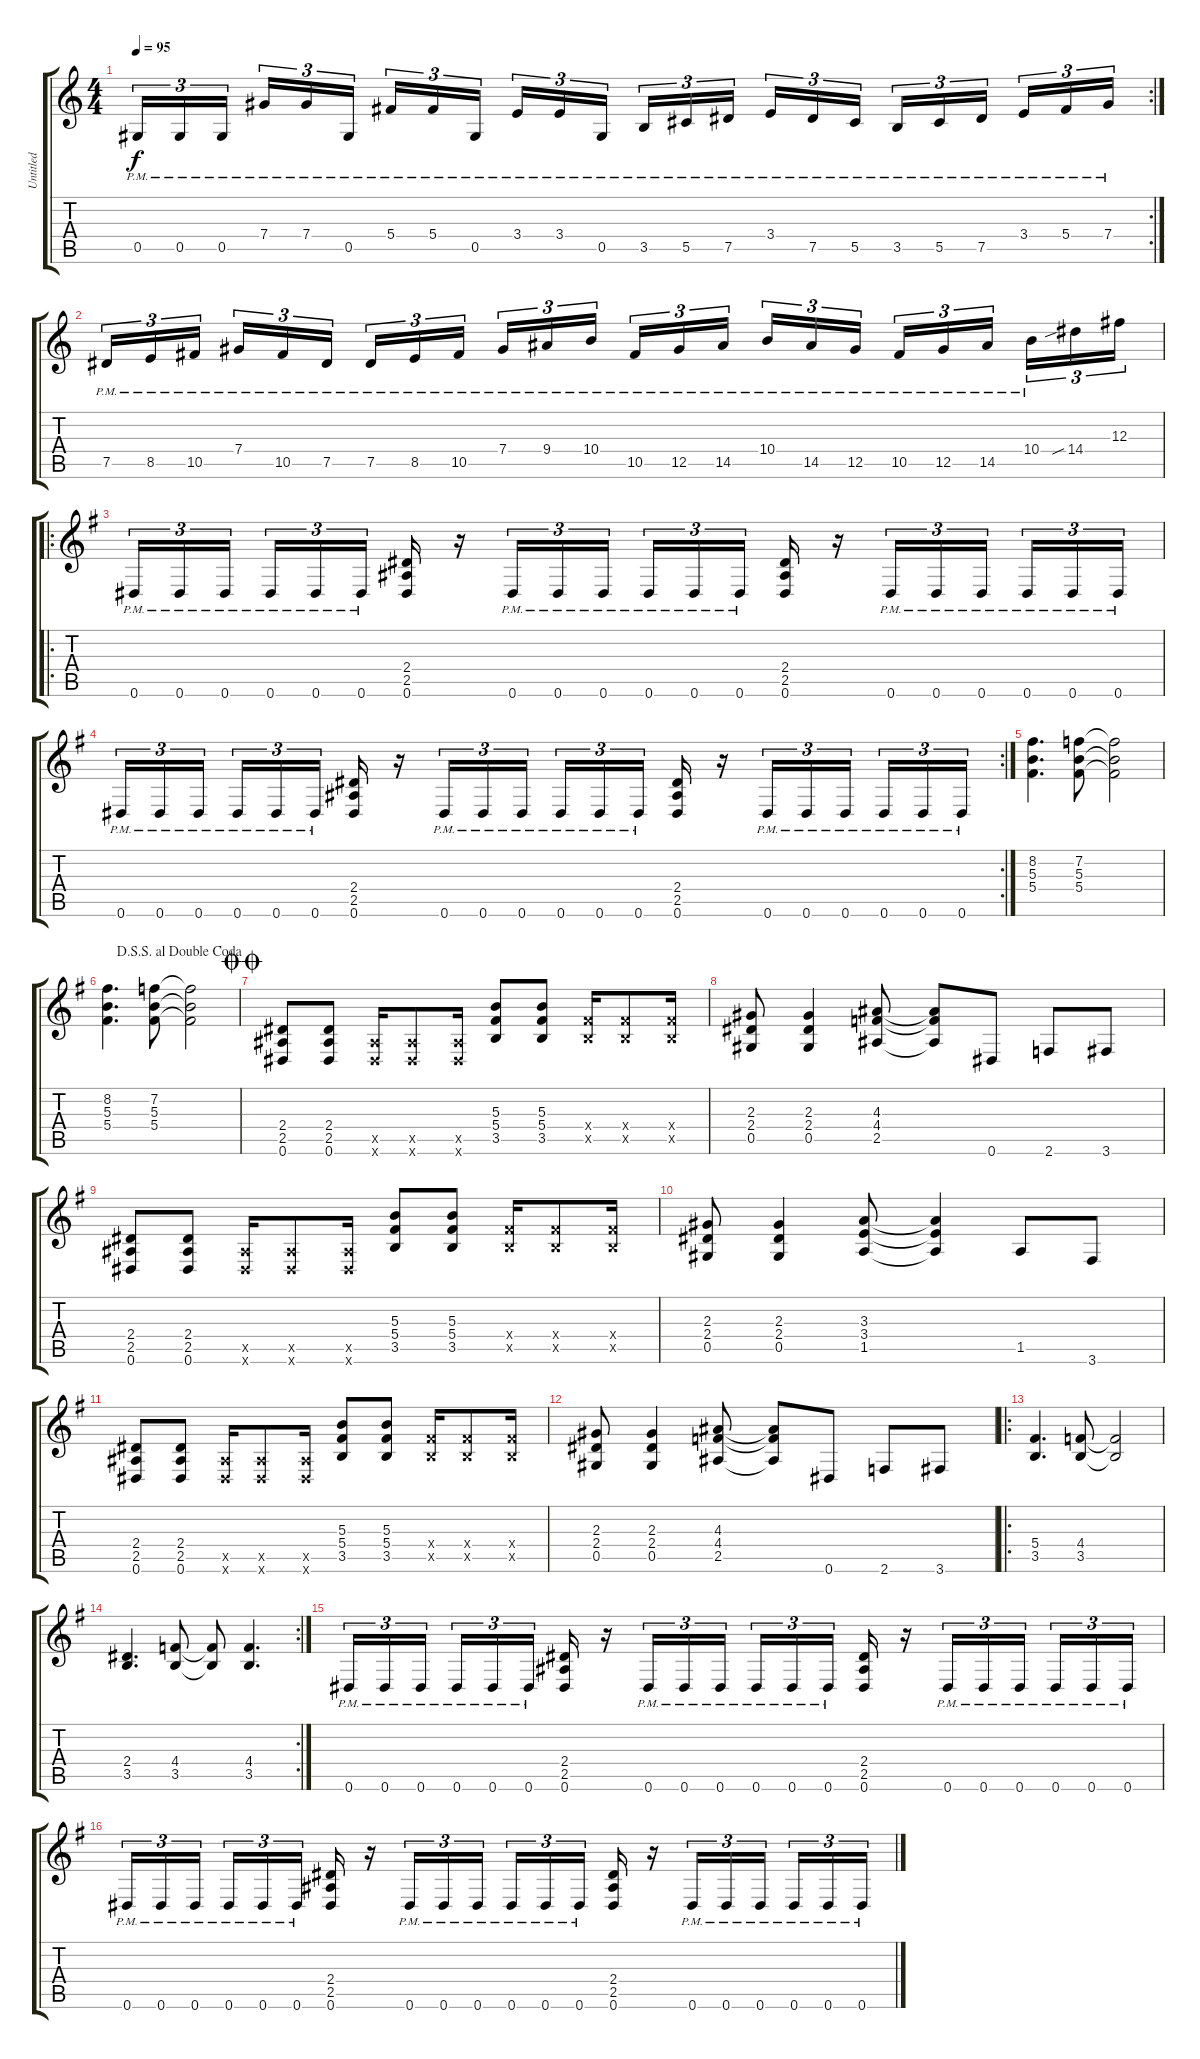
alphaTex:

\track ("Untitled" "Untitled") {instrument distortionguitar}
\staff {score tabs}
\tuning (Eb4 Bb3 Gb3 Db3 Ab2 Eb2) {hide}
\rc 2
\ts (4 4)
\tempo 95
\clef g2
\ks c
0.5{pm}.16{tu (3 2) dy f} 0.5{pm}.16{tu (3 2)} 0.5{pm}.16{tu (3 2) beam splitsecondary} 7.4{pm}.16{tu (3 2)} 7.4{pm}.16{tu (3 2)} 0.5{pm}.16{tu (3 2)} 5.4{pm}.16{tu (3 2)} 5.4{pm}.16{tu (3 2)} 0.5{pm}.16{tu (3 2) beam splitsecondary} 3.4{pm}.16{tu (3 2)} 3.4{pm}.16{tu (3 2)} 0.5{pm}.16{tu (3 2)} 3.5{pm}.16{tu (3 2)} 5.5{pm}.16{tu (3 2)} 7.5{pm}.16{tu (3 2) beam splitsecondary} 3.4{pm}.16{tu (3 2)} 7.5{pm}.16{tu (3 2)} 5.5{pm}.16{tu (3 2)} 3.5{pm}.16{tu (3 2)} 5.5{pm}.16{tu (3 2)} 7.5{pm}.16{tu (3 2) beam splitsecondary} 3.4{pm}.16{tu (3 2)} 5.4{pm}.16{tu (3 2)} 7.4{pm}.16{tu (3 2)} |
7.5{pm}.16{tu (3 2)} 8.5{pm}.16{tu (3 2)} 10.5{pm}.16{tu (3 2) beam splitsecondary} 7.4{pm}.16{tu (3 2)} 10.5{pm}.16{tu (3 2)} 7.5{pm}.16{tu (3 2)} 7.5{pm}.16{tu (3 2)} 8.5{pm}.16{tu (3 2)} 10.5{pm}.16{tu (3 2) beam splitsecondary} 7.4{pm}.16{tu (3 2)} 9.4{pm}.16{tu (3 2)} 10.4{pm}.16{tu (3 2)} 10.5{pm}.16{tu (3 2)} 12.5{pm}.16{tu (3 2)} 14.5{pm}.16{tu (3 2) beam splitsecondary} 10.4{pm}.16{tu (3 2)} 14.5{pm}.16{tu (3 2)} 12.5{pm}.16{tu (3 2)} 10.5{pm}.16{tu (3 2)} 12.5{pm}.16{tu (3 2)} 14.5{pm}.16{tu (3 2) beam splitsecondary} 10.4{pm}.16{tu (3 2)} 14.4{sib}.16{tu (3 2)} 12.3.16{tu (3 2)} |
\ro
\ks g
0.6{pm}.16{tu (3 2)} 0.6{pm}.16{tu (3 2)} 0.6{pm}.16{tu (3 2) beam splitsecondary} 0.6{pm}.16{tu (3 2)} 0.6{pm}.16{tu (3 2)} 0.6{pm}.16{tu (3 2)} (2.4 2.5 0.6).16 r.16 0.6{pm}.16{tu (3 2)} 0.6{pm}.16{tu (3 2)} 0.6{pm}.16{tu (3 2)} 0.6{pm}.16{tu (3 2)} 0.6{pm}.16{tu (3 2)} 0.6{pm}.16{tu (3 2) beam splitsecondary} (2.4 2.5 0.6).16 r.16 0.6{pm}.16{tu (3 2)} 0.6{pm}.16{tu (3 2)} 0.6{pm}.16{tu (3 2) beam splitsecondary} 0.6{pm}.16{tu (3 2)} 0.6{pm}.16{tu (3 2)} 0.6{pm}.16{tu (3 2)} |
\rc 2
0.6{pm}.16{tu (3 2)} 0.6{pm}.16{tu (3 2)} 0.6{pm}.16{tu (3 2) beam splitsecondary} 0.6{pm}.16{tu (3 2)} 0.6{pm}.16{tu (3 2)} 0.6{pm}.16{tu (3 2)} (2.4 2.5 0.6).16 r.16 0.6{pm}.16{tu (3 2)} 0.6{pm}.16{tu (3 2)} 0.6{pm}.16{tu (3 2)} 0.6{pm}.16{tu (3 2)} 0.6{pm}.16{tu (3 2)} 0.6{pm}.16{tu (3 2) beam splitsecondary} (2.4 2.5 0.6).16 r.16 0.6{pm}.16{tu (3 2)} 0.6{pm}.16{tu (3 2)} 0.6{pm}.16{tu (3 2) beam splitsecondary} 0.6{pm}.16{tu (3 2)} 0.6{pm}.16{tu (3 2)} 0.6{pm}.16{tu (3 2)} |
(8.2 5.3 5.4).4{d} (7.2 5.3 5.4).8 (7.2{t} 5.3{t} 5.4{t}).2 |
\jump dalsegnosegnoaldoublecoda
(8.2 5.3 5.4).4{d} (7.2 5.3 5.4).8 (7.2{t} 5.3{t} 5.4{t}).2 |
\jump doublecoda
(2.4 2.5 0.6).8 (2.4 2.5 0.6).8 (2.5{x} 0.6{x}).16 (2.5{x} 0.6{x}).8 (2.5{x} 0.6{x}).16 (5.3 5.4 3.5).8 (5.3 5.4 3.5).8 (5.4{x} 3.5{x}).16 (5.4{x} 3.5{x}).8 (5.4{x} 3.5{x}).16 |
(2.3 2.4 0.5).8 (2.3 2.4 0.5).4 (4.3 4.4 2.5).8 (4.3{t} 4.4{t} 2.5{t}).8 0.6.8 2.6.8 3.6.8 |
(2.4 2.5 0.6).8 (2.4 2.5 0.6).8 (2.5{x} 0.6{x}).16 (2.5{x} 0.6{x}).8 (2.5{x} 0.6{x}).16 (5.3 5.4 3.5).8 (5.3 5.4 3.5).8 (5.4{x} 3.5{x}).16 (5.4{x} 3.5{x}).8 (5.4{x} 3.5{x}).16 |
(2.3 2.4 0.5).8 (2.3 2.4 0.5).4 (3.3 3.4 1.5).8 (3.3{t} 3.4{t} 1.5{t}).4 1.5.8 3.6.8 |
(2.4 2.5 0.6).8 (2.4 2.5 0.6).8 (2.5{x} 0.6{x}).16 (2.5{x} 0.6{x}).8 (2.5{x} 0.6{x}).16 (5.3 5.4 3.5).8 (5.3 5.4 3.5).8 (5.4{x} 3.5{x}).16 (5.4{x} 3.5{x}).8 (5.4{x} 3.5{x}).16 |
(2.3 2.4 0.5).8 (2.3 2.4 0.5).4 (4.3 4.4 2.5).8 (4.3{t} 4.4{t} 2.5{t}).8 0.6.8 2.6.8 3.6.8 |
\ro
(5.4 3.5).4{d} (4.4 3.5).8 (4.4{t} 3.5{t}).2 |
\rc 2
(2.4 3.5).4{d} (4.4 3.5).8 (4.4{t} 3.5{t}).8 (4.4 3.5).4{d} |
0.6{pm}.16{tu (3 2)} 0.6{pm}.16{tu (3 2)} 0.6{pm}.16{tu (3 2) beam splitsecondary} 0.6{pm}.16{tu (3 2)} 0.6{pm}.16{tu (3 2)} 0.6{pm}.16{tu (3 2)} (2.4 2.5 0.6).16 r.16 0.6{pm}.16{tu (3 2)} 0.6{pm}.16{tu (3 2)} 0.6{pm}.16{tu (3 2)} 0.6{pm}.16{tu (3 2)} 0.6{pm}.16{tu (3 2)} 0.6{pm}.16{tu (3 2) beam splitsecondary} (2.4 2.5 0.6).16 r.16 0.6{pm}.16{tu (3 2)} 0.6{pm}.16{tu (3 2)} 0.6{pm}.16{tu (3 2) beam splitsecondary} 0.6{pm}.16{tu (3 2)} 0.6{pm}.16{tu (3 2)} 0.6{pm}.16{tu (3 2)} |
0.6{pm}.16{tu (3 2)} 0.6{pm}.16{tu (3 2)} 0.6{pm}.16{tu (3 2) beam splitsecondary} 0.6{pm}.16{tu (3 2)} 0.6{pm}.16{tu (3 2)} 0.6{pm}.16{tu (3 2)} (2.4 2.5 0.6).16 r.16 0.6{pm}.16{tu (3 2)} 0.6{pm}.16{tu (3 2)} 0.6{pm}.16{tu (3 2)} 0.6{pm}.16{tu (3 2)} 0.6{pm}.16{tu (3 2)} 0.6{pm}.16{tu (3 2) beam splitsecondary} (2.4 2.5 0.6).16 r.16 0.6{pm}.16{tu (3 2)} 0.6{pm}.16{tu (3 2)} 0.6{pm}.16{tu (3 2) beam splitsecondary} 0.6{pm}.16{tu (3 2)} 0.6{pm}.16{tu (3 2)} 0.6{pm}.16{tu (3 2)}
